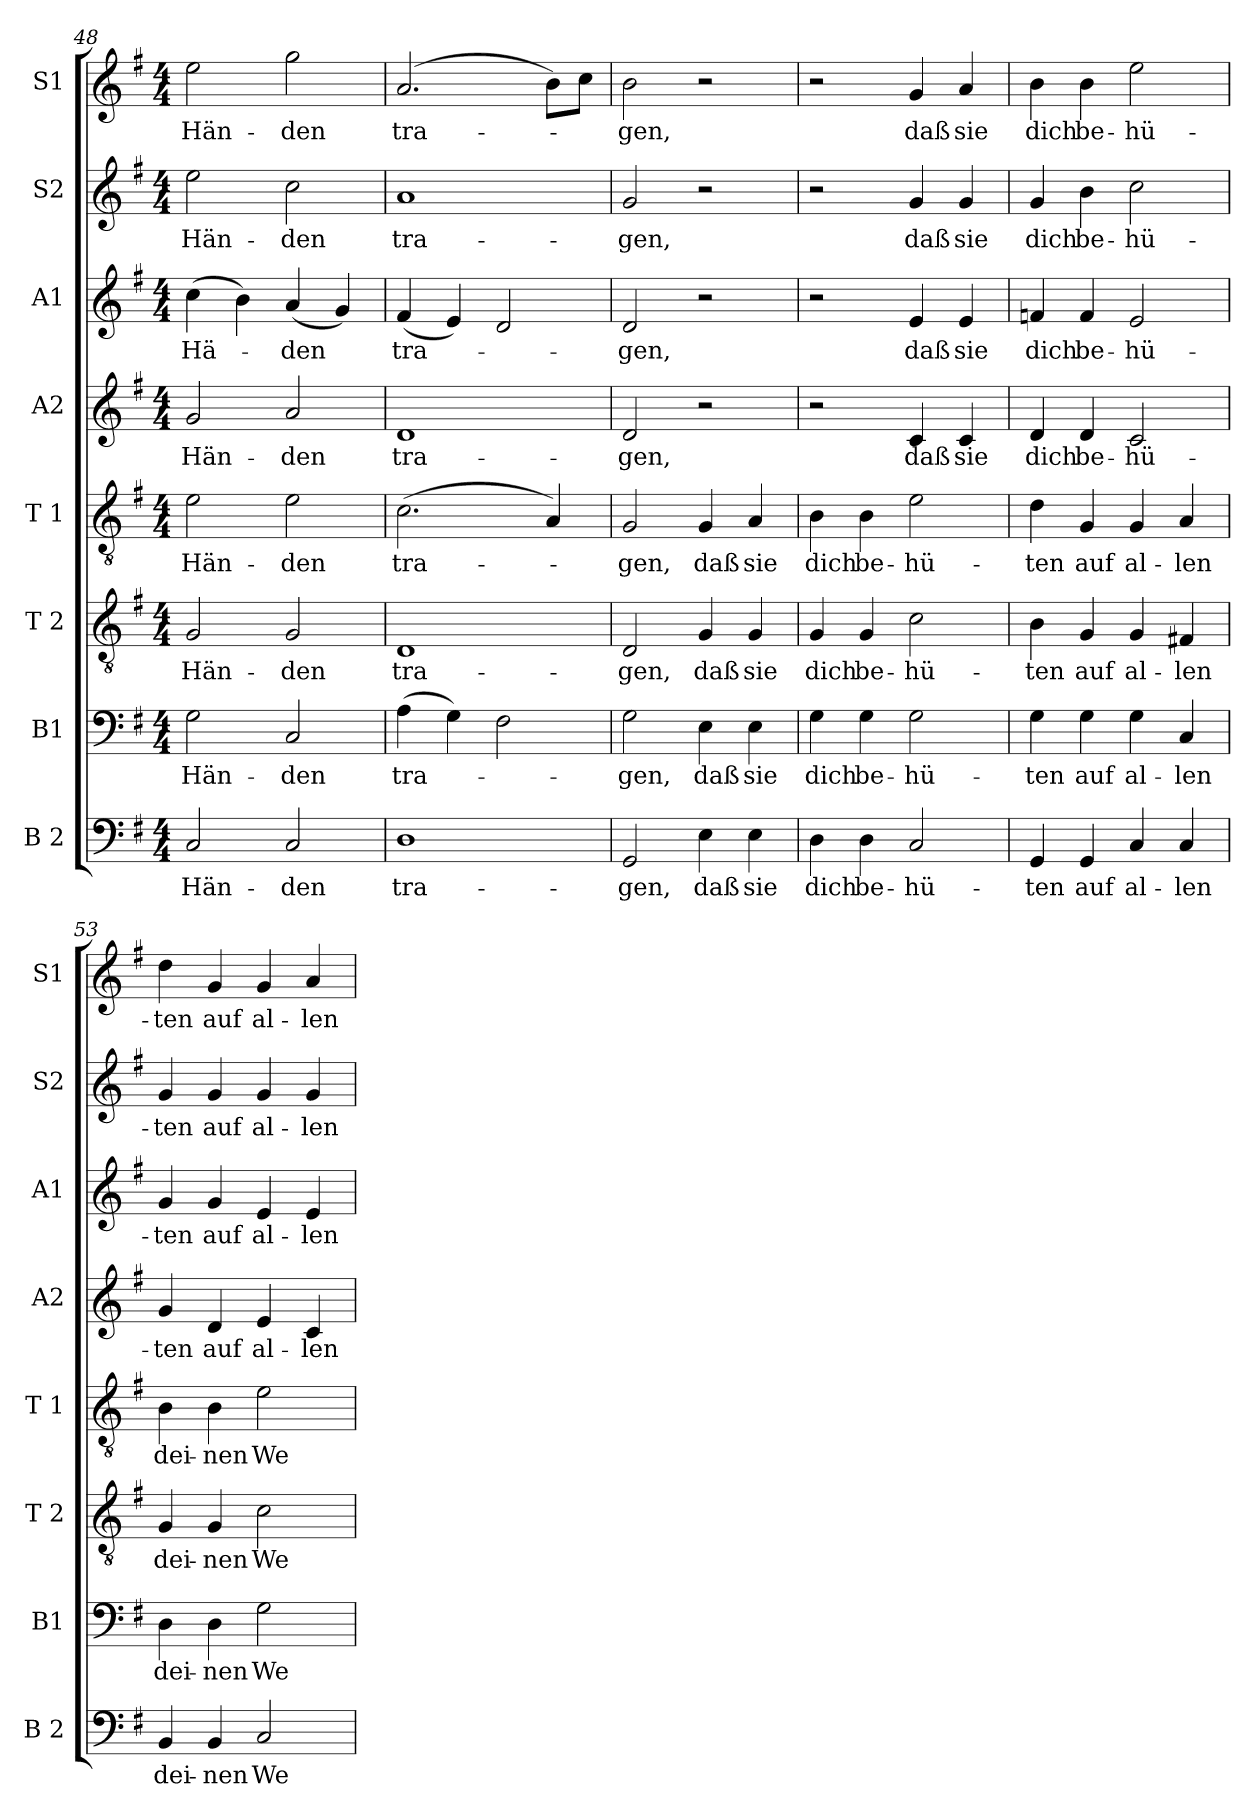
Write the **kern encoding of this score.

**kern	**text	**kern	**text	**kern	**text	**kern	**text	**kern	**text	**kern	**text	**kern	**text	**kern	**text
*part8	*part8	*part7	*part7	*part6	*part6	*part5	*part5	*part4	*part4	*part3	*part3	*part2	*part2	*part1	*part1
*staff8	*staff8	*staff7	*staff7	*staff6	*staff6	*staff5	*staff5	*staff4	*staff4	*staff3	*staff3	*staff2	*staff2	*staff1	*staff1
*I"B 2	*	*I"B1	*	*I"T 2	*	*I"T 1	*	*I"A2	*	*I"A1	*	*I"S2	*	*I"S1	*
*I'B 2	*	*I'B1	*	*I'T 2	*	*I'T 1	*	*I'A2	*	*I'A1	*	*I'S2	*	*I'S1	*
*clefF4	*	*clefF4	*	*clefGv2	*	*clefGv2	*	*clefG2	*	*clefG2	*	*clefG2	*	*clefG2	*
*k[f#]	*	*k[f#]	*	*k[f#]	*	*k[f#]	*	*k[f#]	*	*k[f#]	*	*k[f#]	*	*k[f#]	*
*M4/4	*	*M4/4	*	*M4/4	*	*M4/4	*	*M4/4	*	*M4/4	*	*M4/4	*	*M4/4	*
=48	=48	=48	=48	=48	=48	=48	=48	=48	=48	=48	=48	=48	=48	=48	=48
2C/	Hän-	2G\	Hän-	2G/	Hän-	2e\	Hän-	2g/	Hän-	(4cc\	Hä-	2ee\	Hän-	2ee\	Hän-
.	.	.	.	.	.	.	.	.	.	4b\)	.	.	.	.	.
2C/	-den	2C/	-den	2G/	-den	2e\	-den	2a/	-den	(4a/	-den	2cc\	-den	2gg\	-den
.	.	.	.	.	.	.	.	.	.	4g/)	.	.	.	.	.
=49	=49	=49	=49	=49	=49	=49	=49	=49	=49	=49	=49	=49	=49	=49	=49
1D	tra-	(4A\	tra-	1D	tra-	(2.c\	-tra-	1d	tra-	(4f#/	tra-	1a	tra-	(2.a/	tra-
.	.	4G\)	.	.	.	.	.	.	.	4e/)	.	.	.	.	.
.	.	2F#\	.	.	.	.	.	.	.	2d/	.	.	.	.	.
.	.	.	.	.	.	4A/)	.	.	.	.	.	.	.	8b\L)	.
.	.	.	.	.	.	.	.	.	.	.	.	.	.	8cc\J	.
=50	=50	=50	=50	=50	=50	=50	=50	=50	=50	=50	=50	=50	=50	=50	=50
2GG/	-gen,	2G\	-gen,	2D/	-gen,	2G/	-gen,	2d/	-gen,	2d/	-gen,	2g/	-gen,	2b\	-gen,
4E\	daß	4E\	daß	4G/	daß	4G/	daß	2r	.	2r	.	2r	.	2r	.
4E\	sie	4E\	sie	4G/	sie	4A/	sie	.	.	.	.	.	.	.	.
=51	=51	=51	=51	=51	=51	=51	=51	=51	=51	=51	=51	=51	=51	=51	=51
4D\	dich	4G\	dich	4G/	dich	4B\	dich	2r	.	2r	.	2r	.	2r	.
4D\	be-	4G\	be-	4G/	be-	4B\	be-	.	.	.	.	.	.	.	.
2C/	-hü-	2G\	-hü-	2c\	-hü-	2e\	-hü-	4c/	daß	4e/	daß	4g/	daß	4g/	daß
.	.	.	.	.	.	.	.	4c/	sie	4e/	sie	4g/	sie	4a/	sie
=52	=52	=52	=52	=52	=52	=52	=52	=52	=52	=52	=52	=52	=52	=52	=52
4GG/	-ten	4G\	-ten	4B\	-ten	4d\	-ten	4d/	dich	4fn/	dich	4g/	dich	4b\	dich
4GG/	auf	4G\	auf	4G/	auf	4G/	auf	4d/	be-	4f/	be-	4b\	be-	4b\	be-
4C/	al-	4G\	al-	4G/	al-	4G/	al-	2c/	-hü-	2e/	-hü-	2cc\	-hü-	2ee\	-hü-
4C/	-len	4C/	-len	4F#X/	-len	4A/	-len	.	.	.	.	.	.	.	.
=53	=53	=53	=53	=53	=53	=53	=53	=53	=53	=53	=53	=53	=53	=53	=53
4BB/	dei-	4D\	dei-	4G/	dei-	4B\	dei-	4g/	-ten	4g/	-ten	4g/	-ten	4dd\	-ten
4BB/	-nen	4D\	-nen	4G/	-nen	4B\	-nen	4d/	auf	4g/	auf	4g/	auf	4g/	auf
2C/	We-	2G\	We-	2c\	We-	2e\	We-	4e/	al-	4e/	al-	4g/	al-	4g/	al-
.	.	.	.	.	.	.	.	4c/	-len	4e/	-len	4g/	-len	4a/	-len
=	=	=	=	=	=	=	=	=	=	=	=	=	=	=	=
*-	*-	*-	*-	*-	*-	*-	*-	*-	*-	*-	*-	*-	*-	*-	*-
